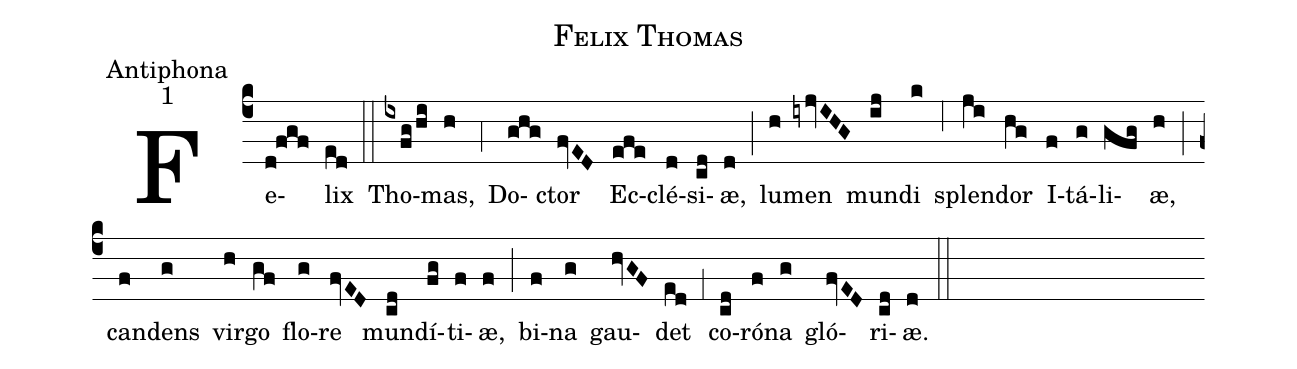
name:Felix Thomas;
office-part:Antiphona;
mode:1;
%%
(c4) Fe(d!fgf)lix(ed) (::) Tho(ixfg/hi)mas,(h) (;4) Do(ghg)ctor(fvED) Ec(efe)clé(d)si(cd)æ,(d) (;) lu(h)men(iyjvIHG) mun(ij)di(k) (;6) splen(ji)dor(hg) I(f)tá(g)li(gfg)æ,(h) (;) can(f)dens(g) vir(h)go(gf) flo(g)re(fvED) mun(cd)dí(fg)ti(f)æ,(f) (;) bi(f)na(g) gau(hvGF)det(ed) (;1) co(cd)ró(f)na(g) gló(fvED)ri(cd)æ.(d) (::)
